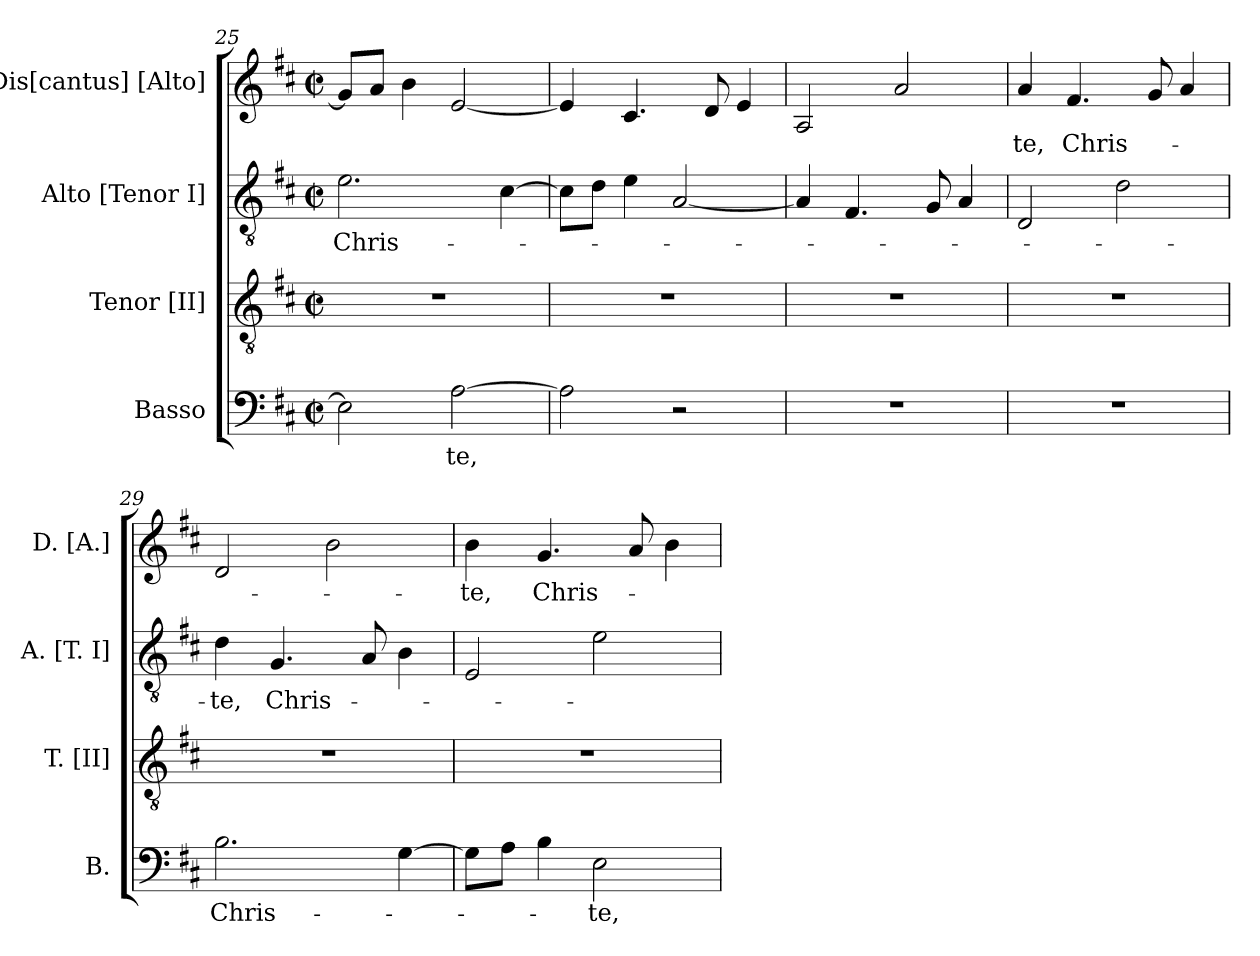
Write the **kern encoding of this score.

**kern	**text	**kern	**kern	**text	**kern	**text
*part4	*part4	*part3	*part2	*part2	*part1	*part1
*staff4	*staff4	*staff3	*staff2	*staff2	*staff1	*staff1
*I"Basso	*	*I"Tenor [II]	*I"Alto [Tenor I]	*	*I"Dis[cantus] [Alto]	*
*I'B.	*	*I'T. [II]	*I'A. [T. I]	*	*I'D. [A.]	*
*clefF4	*	*clefGv2	*clefGv2	*	*clefG2	*
*	*	*ITrd7c12	*ITrd7c12	*	*	*
*k[f#c#]	*	*k[f#c#]	*k[f#c#]	*	*k[f#c#]	*
*D:	*	*D:	*D:	*	*D:	*
*M2/2	*	*M2/2	*M2/2	*	*M2/2	*
*met(c|)	*	*met(c|)	*met(c|)	*	*met(c|)	*
=25	=25	=25	=25	=25	=25	=25
!	!	!	!	!LO:LY:b:color=#000000	!	!
2Ei\]	.	1r	2.Ei\	Chris-	8gi/L]	.
.	.	.	.	.	8ai/J	.
.	.	.	.	.	4bi\	.
!	!LO:LY:b:color=#000000	!	!	!	!	!
[>2Ai\	-te,	.	.	.	[<2ei/	.
.	.	.	[>4C#i\	.	.	.
=26	=26	=26	=26	=26	=26	=26
2Ai\]	.	1r	8C#i\L]	.	4ei/]	.
.	.	.	8Di\J	.	.	.
.	.	.	4Ei\	.	4.c#i/	.
2r	.	.	[<2AAi/	.	.	.
.	.	.	.	.	8di/	.
.	.	.	.	.	4ei/	.
=27	=27	=27	=27	=27	=27	=27
1r	.	1r	4AAi/]	.	2Ai/	.
.	.	.	4.FF#i/	.	.	.
.	.	.	.	.	2ai/	.
.	.	.	8GGi/	.	.	.
.	.	.	4AAi/	.	.	.
=28	=28	=28	=28	=28	=28	=28
!	!	!	!	!	!	!LO:LY:b:color=#000000
1r	.	1r	2DDi/	.	4ai/	-te,
!	!	!	!	!	!	!LO:LY:b:color=#000000
.	.	.	.	.	4.f#i/	Chris-
.	.	.	2Di\	.	.	.
.	.	.	.	.	8gi/	.
.	.	.	.	.	4ai/	.
=29	=29	=29	=29	=29	=29	=29
!	!LO:LY:b:color=#000000	!	!	!	!	!
!	!	!	!	!LO:LY:b:color=#000000	!	!
2.Bi\	Chris-	1r	4Di\	-te,	2di/	.
!	!	!	!	!LO:LY:b:color=#000000	!	!
.	.	.	4.GGi/	Chris-	.	.
.	.	.	.	.	2bi\	.
.	.	.	8AAi/	.	.	.
[>4Gi\	.	.	4BBi\	.	.	.
=30	=30	=30	=30	=30	=30	=30
!	!	!	!	!	!	!LO:LY:b:color=#000000
8Gi\L]	.	1r	2EEi/	.	4bi\	-te,
8Ai\J	.	.	.	.	.	.
!	!	!	!	!	!	!LO:LY:b:color=#000000
4Bi\	.	.	.	.	4.gi/	Chris-
!	!LO:LY:b:color=#000000	!	!	!	!	!
2Ei\	-te,	.	2Ei\	.	.	.
.	.	.	.	.	8ai/	.
.	.	.	.	.	4bi\	.
=	=	=	=	=	=	=
*-	*-	*-	*-	*-	*-	*-
